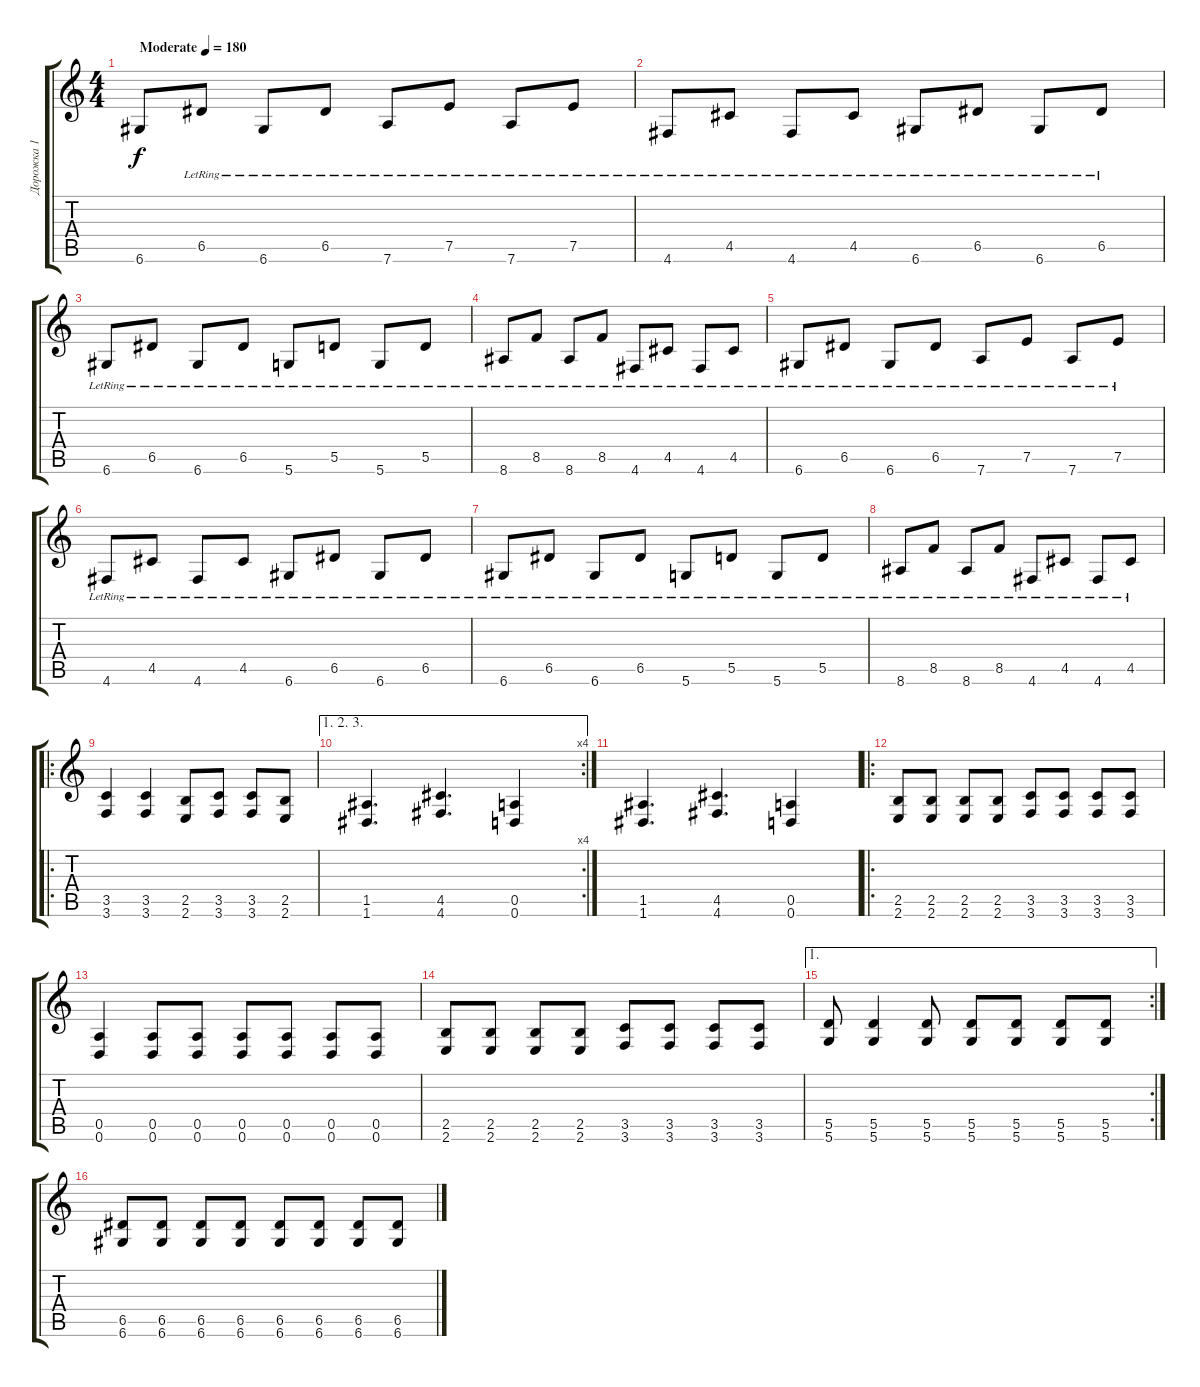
\track ("Дорожка 1" "Дорожка 1") {instrument overdrivenguitar}
\staff {score tabs}
\tuning (E4 B3 G3 D3 A2 D2) {hide}
\ts (4 4)
\tempo (180 "Moderate")
\clef g2
\ks c
6.6.8{dy f instrument acousticguitarsteel} 6.5{lr}.8 6.6{lr}.8 6.5{lr}.8 7.6{lr}.8 7.5{lr}.8 7.6{lr}.8 7.5{lr}.8 |
4.6{lr}.8 4.5{lr}.8 4.6{lr}.8 4.5{lr}.8 6.6{lr}.8 6.5{lr}.8 6.6{lr}.8 6.5{lr}.8 |
6.6{lr}.8 6.5{lr}.8 6.6{lr}.8 6.5{lr}.8 5.6{lr}.8 5.5{lr}.8 5.6{lr}.8 5.5{lr}.8 |
8.6{lr}.8 8.5{lr}.8 8.6{lr}.8 8.5{lr}.8 4.6{lr}.8 4.5{lr}.8 4.6{lr}.8 4.5{lr}.8 |
6.6{lr}.8 6.5{lr}.8 6.6{lr}.8 6.5{lr}.8 7.6{lr}.8 7.5{lr}.8 7.6{lr}.8 7.5{lr}.8 |
4.6{lr}.8 4.5{lr}.8 4.6{lr}.8 4.5{lr}.8 6.6{lr}.8 6.5{lr}.8 6.6{lr}.8 6.5{lr}.8 |
6.6{lr}.8 6.5{lr}.8 6.6{lr}.8 6.5{lr}.8 5.6{lr}.8 5.5{lr}.8 5.6{lr}.8 5.5{lr}.8 |
8.6{lr}.8 8.5{lr}.8 8.6{lr}.8 8.5{lr}.8 4.6{lr}.8 4.5{lr}.8 4.6{lr}.8 4.5{lr}.8 |
\ro
(3.5 3.6).4{instrument overdrivenguitar} (3.5 3.6).4 (2.5 2.6).8 (3.5 3.6).8 (3.5 3.6).8 (2.5 2.6).8 |
\ae (1 2 3)
\rc 4
(1.5 1.6).4{d} (4.5 4.6).4{d} (0.5 0.6).4 |
(1.5 1.6).4{d} (4.5 4.6).4{d} (0.5 0.6).4 |
\ro
(2.5 2.6).8 (2.5 2.6).8 (2.5 2.6).8 (2.5 2.6).8 (3.5 3.6).8 (3.5 3.6).8 (3.5 3.6).8 (3.5 3.6).8 |
(0.5 0.6).4 (0.5 0.6).8 (0.5 0.6).8 (0.5 0.6).8 (0.5 0.6).8 (0.5 0.6).8 (0.5 0.6).8 |
(2.5 2.6).8 (2.5 2.6).8 (2.5 2.6).8 (2.5 2.6).8 (3.5 3.6).8 (3.5 3.6).8 (3.5 3.6).8 (3.5 3.6).8 |
\ae 1
\rc 2
(5.5 5.6).8 (5.5 5.6).4 (5.5 5.6).8 (5.5 5.6).8 (5.5 5.6).8 (5.5 5.6).8 (5.5 5.6).8 |
(6.5 6.6).8 (6.5 6.6).8 (6.5 6.6).8 (6.5 6.6).8 (6.5 6.6).8 (6.5 6.6).8 (6.5 6.6).8 (6.5 6.6).8
